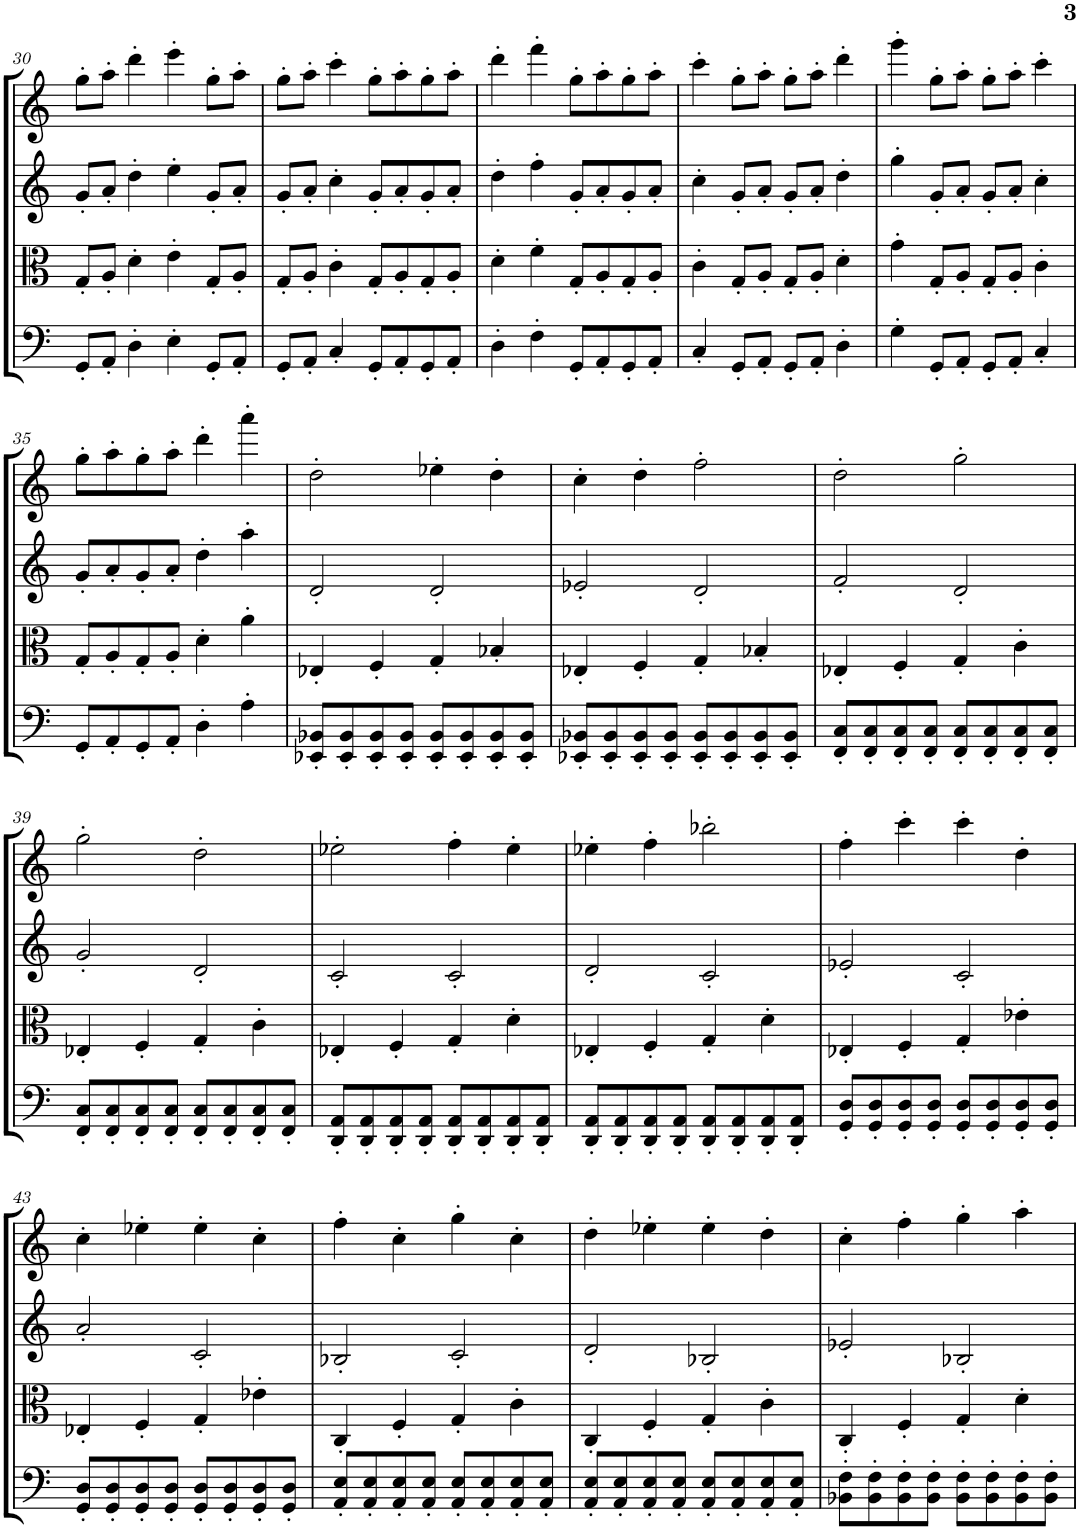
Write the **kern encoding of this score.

**kern	**kern	**kern	**kern
*part4	*part3	*part2	*part1
*staff4	*staff3	*staff2	*staff1
*I"Violoncello	*I"Viola	*I"Violin II	*I"Violin I
*I'Vc	*I'Vla	*I'Vln	*I'Vln
!!LO:PB:g=z
*clefF4	*clefC3	*clefG2	*clefG2
*k[]	*k[]	*k[]	*k[]
*M4/4	*M4/4	*M4/4	*M4/4
=30	=30	=30	=30
8GG'/L	8G'/L	8g'/L	8gg'\L
8AA'/J	8A'/J	8a'/J	8aa'\J
4D'\	4d'\	4dd'\	4ddd'\
4E'\	4e'\	4ee'\	4eee'\
8GG'/L	8G'/L	8g'/L	8gg'\L
8AA'/J	8A'/J	8a'/J	8aa'\J
=31	=31	=31	=31
8GG'/L	8G'/L	8g'/L	8gg'\L
8AA'/J	8A'/J	8a'/J	8aa'\J
4C'/	4c'\	4cc'\	4ccc'\
8GG'/L	8G'/L	8g'/L	8gg'\L
8AA'/	8A'/	8a'/	8aa'\
8GG'/	8G'/	8g'/	8gg'\
8AA'/J	8A'/J	8a'/J	8aa'\J
=32	=32	=32	=32
4D'\	4d'\	4dd'\	4ddd'\
4F'\	4f'\	4ff'\	4fff'\
8GG'/L	8G'/L	8g'/L	8gg'\L
8AA'/	8A'/	8a'/	8aa'\
8GG'/	8G'/	8g'/	8gg'\
8AA'/J	8A'/J	8a'/J	8aa'\J
=33	=33	=33	=33
4C'/	4c'\	4cc'\	4ccc'\
8GG'/L	8G'/L	8g'/L	8gg'\L
8AA'/J	8A'/J	8a'/J	8aa'\J
8GG'/L	8G'/L	8g'/L	8gg'\L
8AA'/J	8A'/J	8a'/J	8aa'\J
4D'\	4d'\	4dd'\	4ddd'\
=34	=34	=34	=34
4G'\	4g'\	4gg'\	4ggg'\
8GG'/L	8G'/L	8g'/L	8gg'\L
8AA'/J	8A'/J	8a'/J	8aa'\J
8GG'/L	8G'/L	8g'/L	8gg'\L
8AA'/J	8A'/J	8a'/J	8aa'\J
4C'/	4c'\	4cc'\	4ccc'\
!!LO:LB:g=z
=35	=35	=35	=35
8GG'/L	8G'/L	8g'/L	8gg'\L
8AA'/	8A'/	8a'/	8aa'\
8GG'/	8G'/	8g'/	8gg'\
8AA'/J	8A'/J	8a'/J	8aa'\J
4D'\	4d'\	4dd'\	4ddd'\
4A'\	4a'\	4aa'\	4aaa'\
=36	=36	=36	=36
8EE-X/' 8BB-X/'L	4E-X'/	2d'/	2dd'\
8EE-/' 8BB-/'	.	.	.
8EE-/' 8BB-/'	4F'/	.	.
8EE-/' 8BB-/'J	.	.	.
8EE-/' 8BB-/'L	4G'/	2d'/	4ee-X'\
8EE-/' 8BB-/'	.	.	.
8EE-/' 8BB-/'	4B-X'/	.	4dd'\
8EE-/' 8BB-/'J	.	.	.
=37	=37	=37	=37
8EE-X/' 8BB-X/'L	4E-X'/	2e-X'/	4cc'\
8EE-/' 8BB-/'	.	.	.
8EE-/' 8BB-/'	4F'/	.	4dd'\
8EE-/' 8BB-/'J	.	.	.
8EE-/' 8BB-/'L	4G'/	2d'/	2ff'\
8EE-/' 8BB-/'	.	.	.
8EE-/' 8BB-/'	4B-X'/	.	.
8EE-/' 8BB-/'J	.	.	.
=38	=38	=38	=38
8FF/' 8C/'L	4E-X'/	2f'/	2dd'\
8FF/' 8C/'	.	.	.
8FF/' 8C/'	4F'/	.	.
8FF/' 8C/'J	.	.	.
8FF/' 8C/'L	4G'/	2d'/	2gg'\
8FF/' 8C/'	.	.	.
8FF/' 8C/'	4c'\	.	.
8FF/' 8C/'J	.	.	.
!!LO:LB:g=z
=39	=39	=39	=39
8FF/' 8C/'L	4E-X'/	2g'/	2gg'\
8FF/' 8C/'	.	.	.
8FF/' 8C/'	4F'/	.	.
8FF/' 8C/'J	.	.	.
8FF/' 8C/'L	4G'/	2d'/	2dd'\
8FF/' 8C/'	.	.	.
8FF/' 8C/'	4c'\	.	.
8FF/' 8C/'J	.	.	.
=40	=40	=40	=40
8DD/' 8AA/'L	4E-X'/	2c'/	2ee-X'\
8DD/' 8AA/'	.	.	.
8DD/' 8AA/'	4F'/	.	.
8DD/' 8AA/'J	.	.	.
8DD/' 8AA/'L	4G'/	2c'/	4ff'\
8DD/' 8AA/'	.	.	.
8DD/' 8AA/'	4d'\	.	4ee-'\
8DD/' 8AA/'J	.	.	.
=41	=41	=41	=41
8DD/' 8AA/'L	4E-X'/	2d'/	4ee-X'\
8DD/' 8AA/'	.	.	.
8DD/' 8AA/'	4F'/	.	4ff'\
8DD/' 8AA/'J	.	.	.
8DD/' 8AA/'L	4G'/	2c'/	2bb-X'\
8DD/' 8AA/'	.	.	.
8DD/' 8AA/'	4d'\	.	.
8DD/' 8AA/'J	.	.	.
=42	=42	=42	=42
8GG/' 8D/'L	4E-X'/	2e-X'/	4ff'\
8GG/' 8D/'	.	.	.
8GG/' 8D/'	4F'/	.	4ccc'\
8GG/' 8D/'J	.	.	.
8GG/' 8D/'L	4G'/	2c'/	4ccc'\
8GG/' 8D/'	.	.	.
8GG/' 8D/'	4e-X'\	.	4dd'\
8GG/' 8D/'J	.	.	.
!!LO:LB:g=z
=43	=43	=43	=43
8GG/' 8D/'L	4E-X'/	2a'/	4cc'\
8GG/' 8D/'	.	.	.
8GG/' 8D/'	4F'/	.	4ee-X'\
8GG/' 8D/'J	.	.	.
8GG/' 8D/'L	4G'/	2c'/	4ee-'\
8GG/' 8D/'	.	.	.
8GG/' 8D/'	4e-X'\	.	4cc'\
8GG/' 8D/'J	.	.	.
=44	=44	=44	=44
8AA/' 8E/'L	4C'/	2B-X'/	4ff'\
8AA/' 8E/'	.	.	.
8AA/' 8E/'	4F'/	.	4cc'\
8AA/' 8E/'J	.	.	.
8AA/' 8E/'L	4G'/	2c'/	4gg'\
8AA/' 8E/'	.	.	.
8AA/' 8E/'	4c'\	.	4cc'\
8AA/' 8E/'J	.	.	.
=45	=45	=45	=45
8AA/' 8E/'L	4C'/	2d'/	4dd'\
8AA/' 8E/'	.	.	.
8AA/' 8E/'	4F'/	.	4ee-X'\
8AA/' 8E/'J	.	.	.
8AA/' 8E/'L	4G'/	2B-X'/	4ee-'\
8AA/' 8E/'	.	.	.
8AA/' 8E/'	4c'\	.	4dd'\
8AA/' 8E/'J	.	.	.
=46	=46	=46	=46
8BB-X\' 8F\'L	4C'/	2e-X'/	4cc'\
8BB-\' 8F\'	.	.	.
8BB-\' 8F\'	4F'/	.	4ff'\
8BB-\' 8F\'J	.	.	.
8BB-\' 8F\'L	4G'/	2B-X'/	4gg'\
8BB-\' 8F\'	.	.	.
8BB-\' 8F\'	4d'\	.	4aa'\
8BB-\' 8F\'J	.	.	.
=	=	=	=
*-	*-	*-	*-
